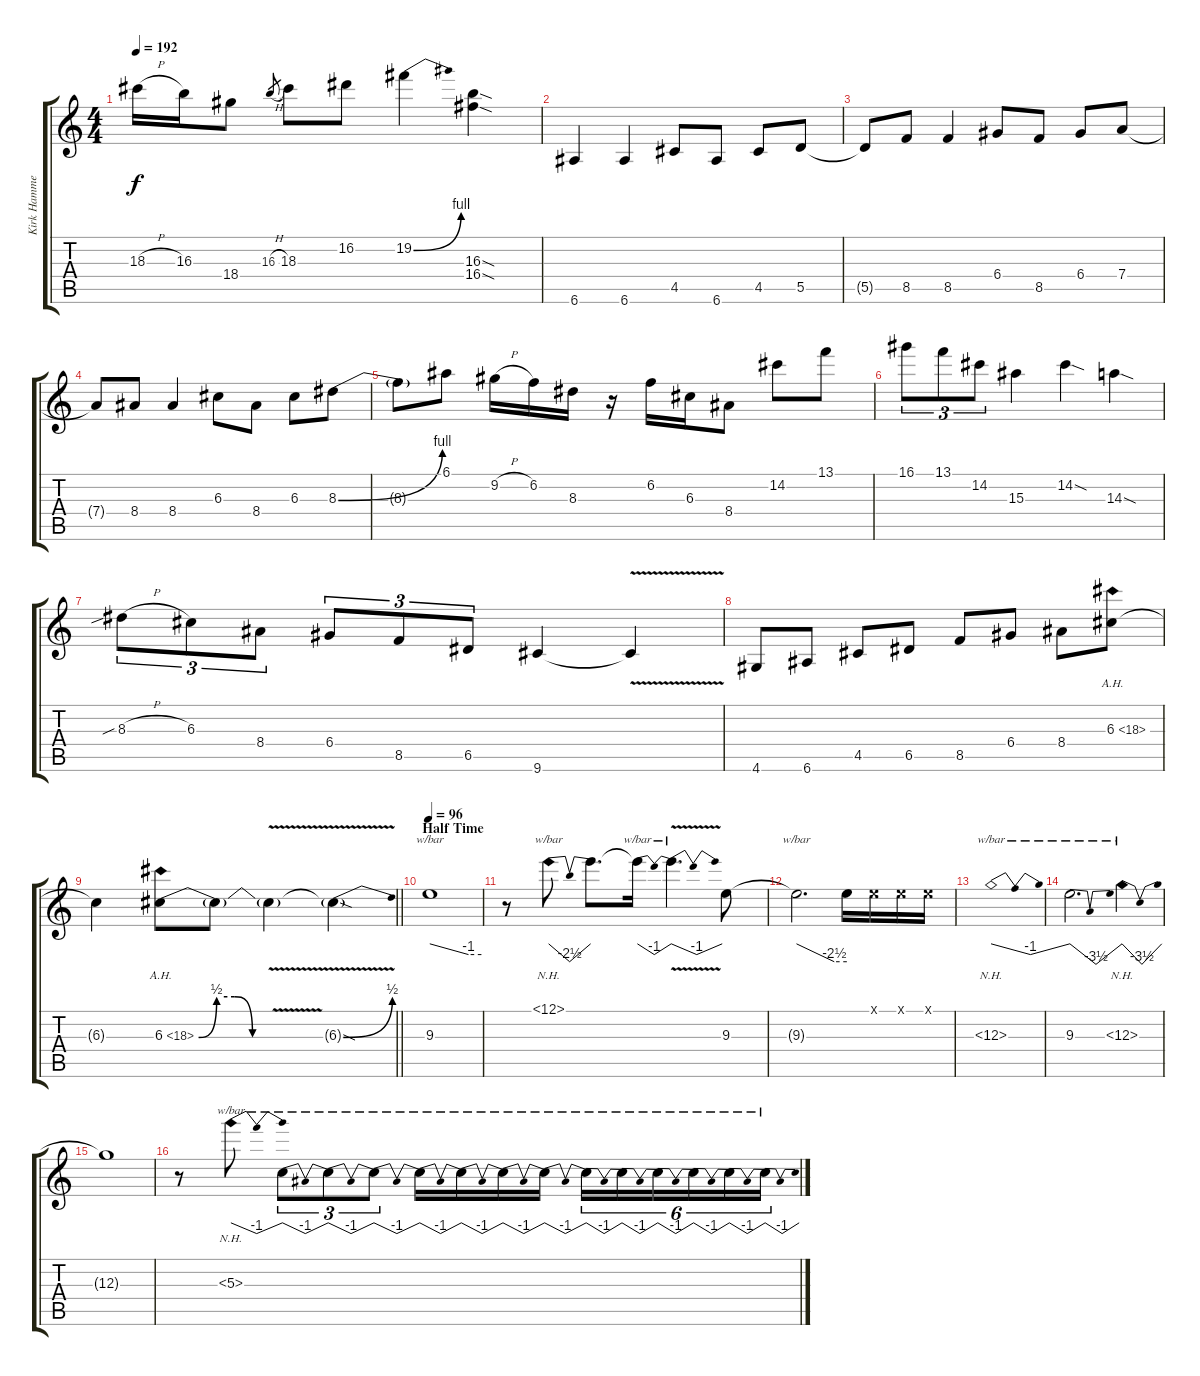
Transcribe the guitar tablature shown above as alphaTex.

\track ("Kirk Hammet - Lead Guitar" "Kirk Hamme") {instrument distortionguitar}
\staff {score tabs}
\tuning (E4 B3 G3 D3 A2 E2) {hide}
\ts (4 4)
\tempo 192
\clef g2
\ks c
18.3{h}.16{dy f} 16.3.16 18.4.8 16.3{h}.8{gr} 18.3.8 16.2.8 19.2{be (bend 0 0 60 4)}.4 (16.3{sod} 16.4{sod}).4 |
6.6.4 6.6.4 4.5.8 6.6.8 4.5.8 5.5.8 |
5.5{t}.8 8.5.8 8.5.4 6.4.8 8.5.8 6.4.8 7.4.8 |
7.4{t}.8 8.4.8 8.4.4 6.3.8 8.4.8 6.3.8 8.3{be (bend 0 0 60 4)}.8 |
8.3{t}.8 6.1.8 9.2{h}.16 6.2.16 8.3.16 r.16 6.2.16 6.3.16 8.4.8 14.2.8 13.1.8 |
16.1.8{tu (3 2)} 13.1.8{tu (3 2)} 14.2.8{tu (3 2)} 15.3.4 14.2{sod}.4 14.3{sod}.4 |
8.3{sib h}.8{tu (3 2)} 6.3.8{tu (3 2)} 8.4.8{tu (3 2)} 6.4.8{tu (3 2)} 8.5.8{tu (3 2)} 6.5.8{tu (3 2)} 9.6.4 9.6{v t}.4 |
4.6.8 6.6.8 4.5.8 6.5.8 8.5.8 6.4.8 8.4.8 6.3{ah 12}.8 |
\barLineRight lightlight
6.3{t}.4 6.3{be (custom 0 0 15 2 30 2 45 0 60 0) ah 12}.8 6.3{t}.8 6.3{v t}.4 6.3{be (bend 0 0 60 2) sod t}.4 |
\section ("" "Half Time")
\tempo 96
9.3.1{tbe (custom default 0 0 45 -4 60 -4)} |
r.8 12.1{nh}.8{tbe (dip default 0 0 30 -10 60 0)} 12.1{t}.8{d} 12.1{t}.16{tbe (dip default 0 0 30 -4 60 0)} 12.1{v t}.4{d tbe (dip default 0 0 30 -4 60 0)} 9.3.8 |
9.3{t}.2{d tbe (custom default 0 0 45 -10 60 -10)} 9.3{t}.16 0.1{x}.16 0.1{x}.16 0.1{x}.16 |
12.3{nh}.1{tbe (dip default 0 0 30 -4 60 0)} |
9.3.2{d tbe (dip default 0 0 30 -14 60 0)} 12.3{nh}.4{tbe (dip default 0 0 30 -14 60 0)} |
12.3{t}.1 |
r.8 5.3{nh}.8{tbe (dip default 0 0 30 -4 60 0)} 5.3{t}.8{tu (3 2) tbe (dip default 0 0 30 -4 60 0)} 5.3{t}.8{tu (3 2) tbe (dip default 0 0 30 -4 60 0)} 5.3{t}.8{tu (3 2) tbe (dip default 0 0 30 -4 60 0)} 5.3{t}.16{tbe (dip default 0 0 30 -4 60 0)} 5.3{t}.16{tbe (dip default 0 0 30 -4 60 0)} 5.3{t}.16{tbe (dip default 0 0 30 -4 60 0)} 5.3{t}.16{tbe (dip default 0 0 30 -4 60 0)} 5.3{t}.16{tu (6 4) tbe (dip default 0 0 30 -4 60 0)} 5.3{t}.16{tu (6 4) tbe (dip default 0 0 30 -4 60 0)} 5.3{t}.16{tu (6 4) tbe (dip default 0 0 30 -4 60 0)} 5.3{t}.16{tu (6 4) tbe (dip default 0 0 30 -4 60 0)} 5.3{t}.16{tu (6 4) tbe (dip default 0 0 30 -4 60 0)} 5.3{t}.16{tu (6 4) tbe (dip default 0 0 30 -4 60 0)}
